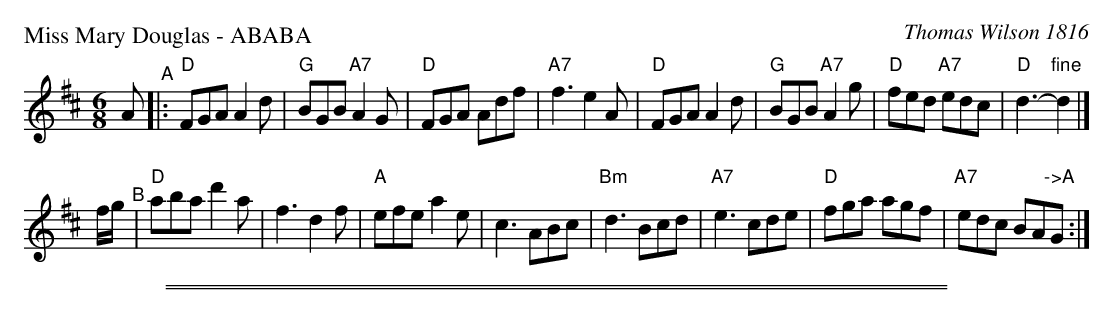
X:1
P: Miss Mary Douglas - ABABA
O: Thomas Wilson 1816
M: 6/8
L: 1/8
K: D
A "^A"\
|: "D"FGA A2d | "G"BGB "A7"A2G | "D"FGA Adf | "A7"f3 e2A \
|  "D"FGA A2d | "G"BGB "A7"A2g | "D"fed "A7"edc | "D"d3- "fine"d2 |]
f/g/ "^B"\
| "D"aba d'2a |  f3 d2f | "A"efe a2e | c3 ABc \
| "Bm"d3 Bcd | "A7"e3 cde | "D"fga agf | "A7"edc BA"->A"G :|
